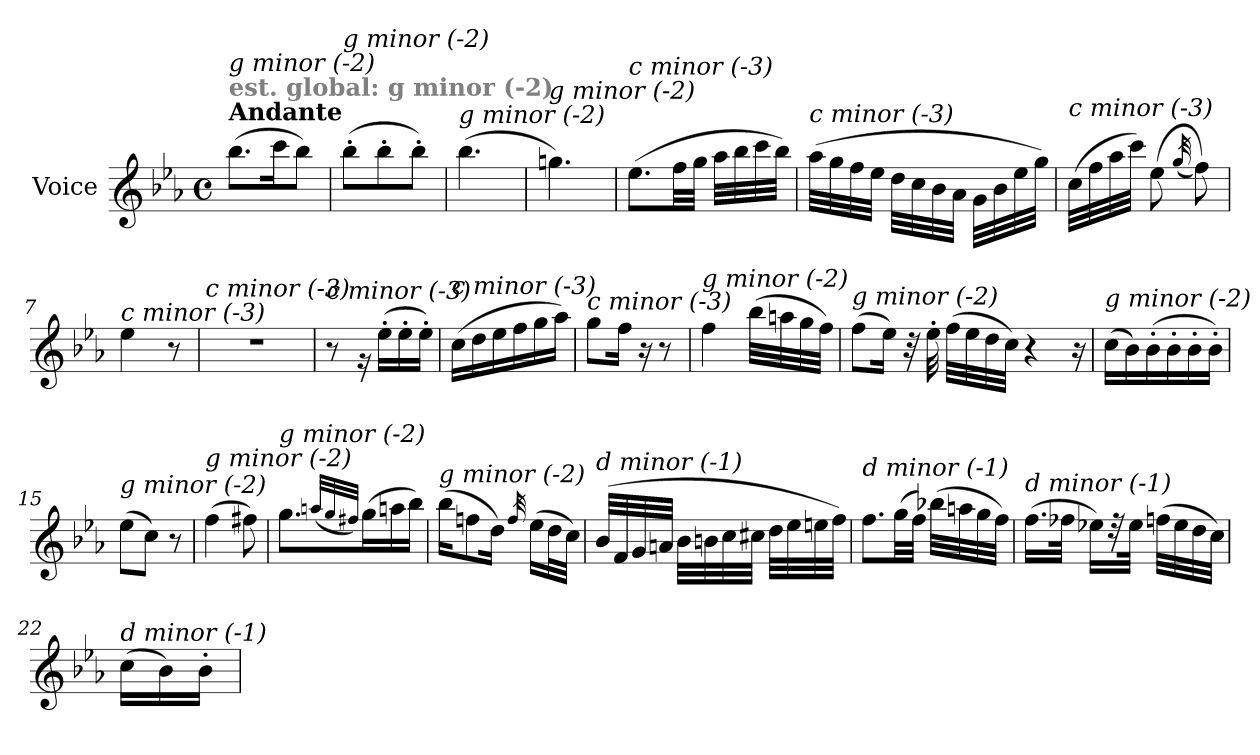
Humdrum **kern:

**kern
*part1
*staff1
*I"Voice
*clefG2
*k[b-e-a-]
*E-:
*M4/4
*met(c)
=
!LO:TX:a:B:t=Andante
!LO:TX:a:B:color=#808080:t=est. global&colon; g minor (-2)
!LO:TX:i:t=g minor (-2)
(>8.bb-\L
16ccc\k
8bb-\J)
=1
!LO:TX:i:t=g minor (-2)
(>8bb-'>\L
8bb-'>\
8bb-'>\J)
=2
!LO:TX:i:t=g minor (-2)
(>4.bb-\
=3
!LO:TX:i:t=g minor (-2)
4.ggn\)
=4
!LO:TX:i:t=c minor (-3)
(>8.ee-\L
32ff\LL
32gg\JJJ
32aa-\LLL
32bb-\
32ccc\
32bb-\JJJ)
=5
!LO:TX:i:t=c minor (-3)
(>32aa-\LLL
32gg\
32ff\
32ee-\JJJ
32dd\LLL
32cc\
32b-\
32a-\JJJ
32g\LLL
32b-\
32ee-\
32gg\JJJ)
!!LO:LB:g=z
=6
!LO:TX:i:t=c minor (-3)
(>32cc\LLL
32ff\
32aa-\
32ccc\JJJ)
(<8ee-\
(<32qgg/
8ff\))
=7
!LO:TX:i:t=c minor (-3)
4ee-\
8r
=8
!LO:TX:i:t=c minor (-3)
1r
=9
!LO:TX:i:t=c minor (-3)
8r
16rg
(>16ee-'>\LL
16ee-'>\
16ee-'>\JJ)
=10
!LO:TX:i:t=c minor (-3)
(>16cc\LL
16dd\
16ee-\
16ff\
16gg\
16aa-\JJ)
=11
!LO:TX:i:t=c minor (-3)
8gg\L
16ff\Jk
16r
8r
=12
!LO:TX:i:t=g minor (-2)
4ff\
(>32bb-\LLL
32aan\
32gg\
32ff\JJJ)
!!LO:LB:g=z
=13
!LO:TX:i:t=g minor (-2)
(>8ff\L
16ee-\Jk)
32r
32ee-'>\
(>32ff\LLL
32ee-\
32dd\
32cc\JJJ)
4r
16r
=14
!LO:TX:i:t=g minor (-2)
(>16cc\LL
16b-\)
(>16b-'>\
16b-'>\
16b-'>\
16b-'>\JJ)
=15
!LO:TX:i:t=g minor (-2)
(>8ee-\L
8cc\J)
8r
=16
!LO:TX:i:t=g minor (-2)
(>4ff\
8ff#X\)
=17
!LO:TX:i:t=g minor (-2)
8.gg\L
(<32qaan/LLL
32qgg/
32qff#X/JJJ)
(>16gg\L
16aa\
16bb-\JJ)
=18
!LO:TX:i:t=g minor (-2)
(>16bb-\KL
8ffn\
16dd\Jk)
32qff/
(>16ee-\LL
32dd\L
32cc\JJJ)
!!LO:LB:g=z
=19
!LO:TX:i:t=d minor (-1)
(>32b-/LLL
32f/
32g:/
32an/JJJ
32b-\LLL
32bn\
32cc\
32cc#X\JJJ
32dd\LLL
32ee-\
32een\
32ff\JJJ)
=20
!LO:TX:i:t=d minor (-1)
8.ff\L
(>32gg\LL
32ff\JJJ)
(>32bb-X\LLL
32aan\
32gg\
32ff\JJJ)
=21
!LO:TX:i:t=d minor (-1)
(>16.ff\LL
32ff-Xi\JJk
16ee-X\KL)
32rdd
32ee-\Jkk
(>32ff\LLL
32ee-\
32dd\
32cc\JJJ)
=22
!LO:TX:i:t=d minor (-1)
(>16cc\LL
16b-\)
16b-'>\JJ
=
*-
